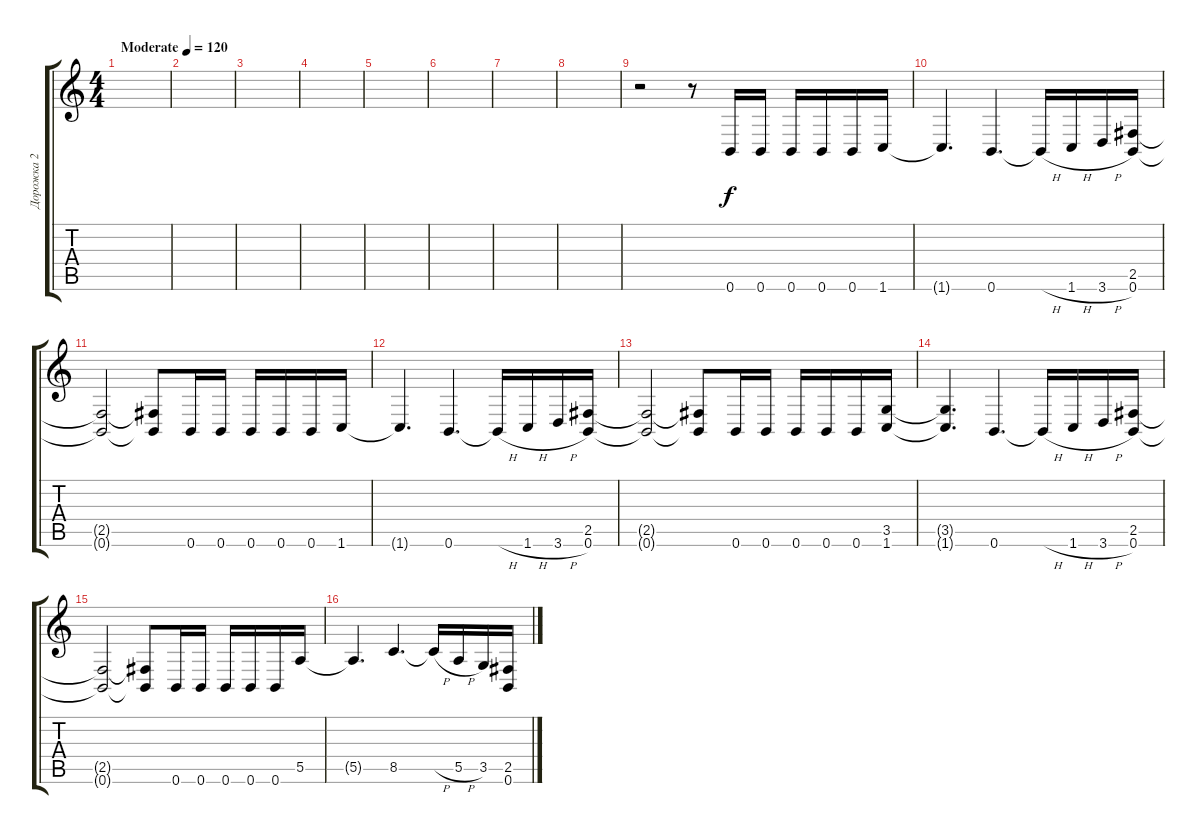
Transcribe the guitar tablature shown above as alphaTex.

\track ("Дорожка 2" "Дорожка 2") {instrument distortionguitar}
\staff {score tabs}
\tuning (B3 Gb3 D3 A2 E2 B1) {hide}
\ts (4 4)
\tempo (120 "Moderate")
\tempo 155
\tempo (120 "Moderate")
\clef g2
\ks c
|
|
|
|
|
|
|
|
r.2 r.8 0.6.16 0.6.16 0.6.16 0.6.16 0.6.16 1.6.16 |
1.6{t}.4{d} 0.6.4{d} 0.6{h t}.16 1.6{h}.16 3.6{h}.16 (2.5 0.6).16 |
(2.5{t} 0.6{t}).2 (2.5{t} 0.6{t}).8 0.6.16 0.6.16 0.6.16 0.6.16 0.6.16 1.6.16 |
1.6{t}.4{d} 0.6.4{d} 0.6{h t}.16 1.6{h}.16 3.6{h}.16 (2.5 0.6).16 |
(2.5{t} 0.6{t}).2 (2.5{t} 0.6{t}).8 0.6.16 0.6.16 0.6.16 0.6.16 0.6.16 (3.5 1.6).16 |
(3.5{t} 1.6{t}).4{d} 0.6.4{d} 0.6{h t}.16 1.6{h}.16 3.6{h}.16 (2.5 0.6).16 |
(2.5{t} 0.6{t}).2 (2.5{t} 0.6{t}).8 0.6.16 0.6.16 0.6.16 0.6.16 0.6.16 5.5.16 |
5.5{t}.4{d} 8.5.4{d} 8.5{h t}.16 5.5{h}.16 3.5.16 (2.5 0.6).16
